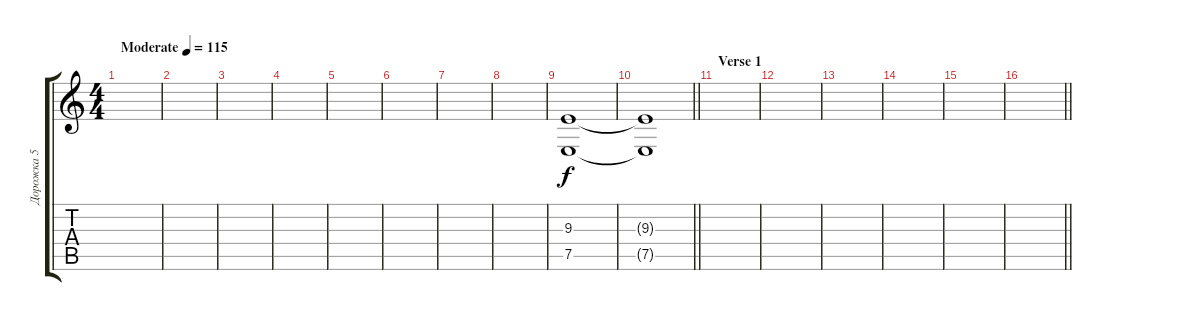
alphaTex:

\track ("Дорожка 5" "Дорожка 5") {instrument stringensemble2}
\staff {score tabs}
\tuning (E4 B3 G3 D3 A2 E2) {hide}
\ts (4 4)
\tempo (115 "Moderate")
\clef g2
\ks c
|
|
|
|
|
|
|
|
(9.3 7.5).1 |
\barLineRight lightlight
(9.3{t} 7.5{t}).1 |
\section ("" "Verse 1")
|
|
|
|
|
\barLineRight lightlight
